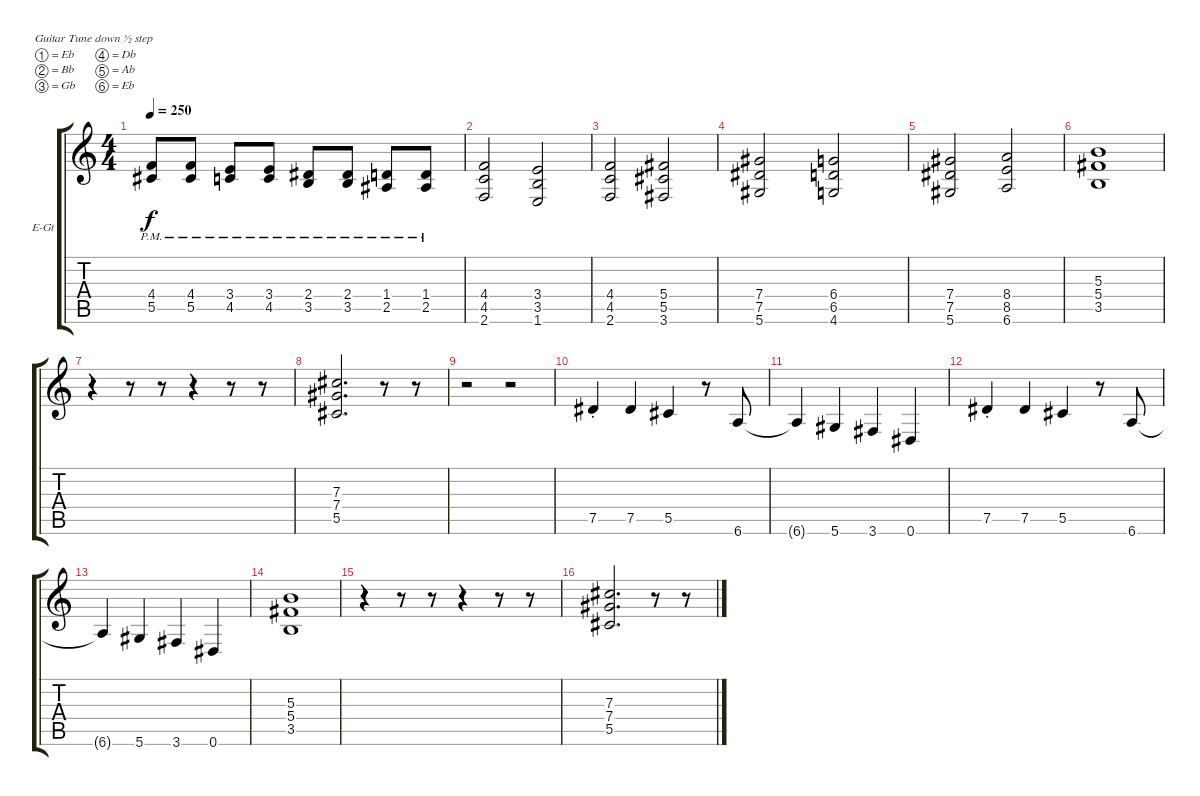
\bracketExtendMode groupsimilarinstruments
\firstSystemTrackNameOrientation horizontal
\otherSystemsTrackNameOrientation horizontal
\track ("DJ Ashba" "E-Gt") {instrument distortionguitar}
\staff {score tabs}
\tuning (Eb4 Bb3 Gb3 Db3 Ab2 Eb2)
\ts (4 4)
\tempo 250
\clef g2
\ks c
(4.4{pm} 5.5{pm}).8{dy f} (4.4{pm} 5.5{pm}).8 (3.4{pm} 4.5{pm}).8 (3.4{pm} 4.5{pm}).8 (2.4{pm} 3.5{pm}).8 (2.4{pm} 3.5{pm}).8 (1.4{pm} 2.5{pm}).8 (1.4{pm} 2.5{pm}).8 |
(4.4 4.5 2.6).2 (3.4 3.5 1.6).2 |
(4.4 4.5 2.6).2 (5.4 5.5 3.6).2 |
(7.4 7.5 5.6).2 (6.4 6.5 4.6).2 |
(7.4 7.5 5.6).2 (8.4 8.5 6.6).2 |
(5.3 5.4 3.5).1 |
r.4 r.8 r.8 r.4 r.8 r.8 |
(7.3 7.4 5.5).2{d} r.8 r.8 |
r.2 r.2 |
7.5{st}.4 7.5.4 5.5.4 r.8 6.6.8 |
6.6{t}.4 5.6.4 3.6.4 0.6.4 |
7.5{st}.4 7.5.4 5.5.4 r.8 6.6.8 |
6.6{t}.4 5.6.4 3.6.4 0.6.4 |
(5.3 5.4 3.5).1 |
r.4 r.8 r.8 r.4 r.8 r.8 |
(7.3 7.4 5.5).2{d} r.8 r.8
